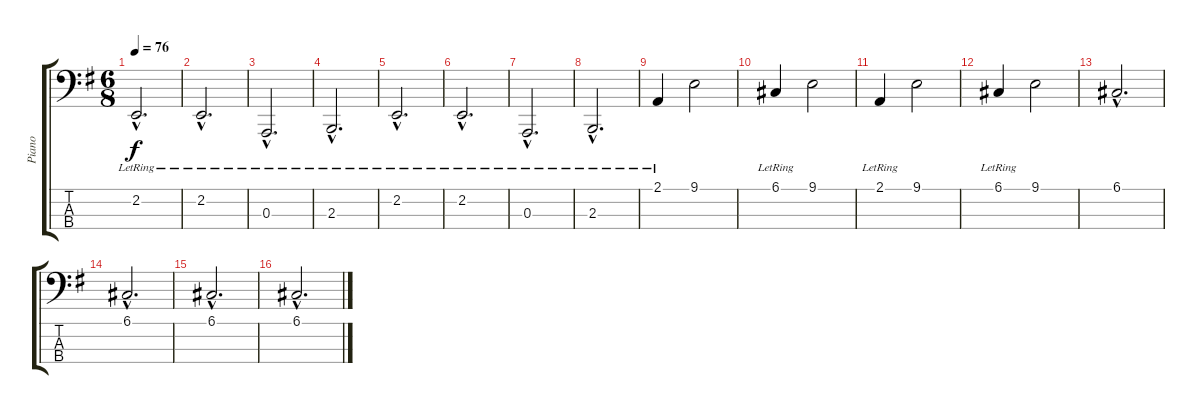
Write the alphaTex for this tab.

\track ("Piano" "Piano") {instrument acousticgrandpiano}
\staff {score tabs}
\tuning (G2 D2 A1 E1) {hide}
\ts (6 8)
\tempo 76
\clef f4
\ks g
2.2{hac lr}.2{d dy f} |
2.2{hac lr}.2{d} |
0.3{hac lr}.2{d} |
2.3{hac lr}.2{d} |
2.2{hac lr}.2{d} |
2.2{hac lr}.2{d} |
0.3{hac lr}.2{d} |
2.3{hac lr}.2{d} |
2.1{lr}.4 9.1.2 |
6.1{lr}.4 9.1.2 |
2.1{lr}.4 9.1.2 |
6.1{lr}.4 9.1.2 |
6.1{hac}.2{d} |
6.1{hac}.2{d} |
6.1{hac}.2{d} |
6.1{hac}.2{d}
